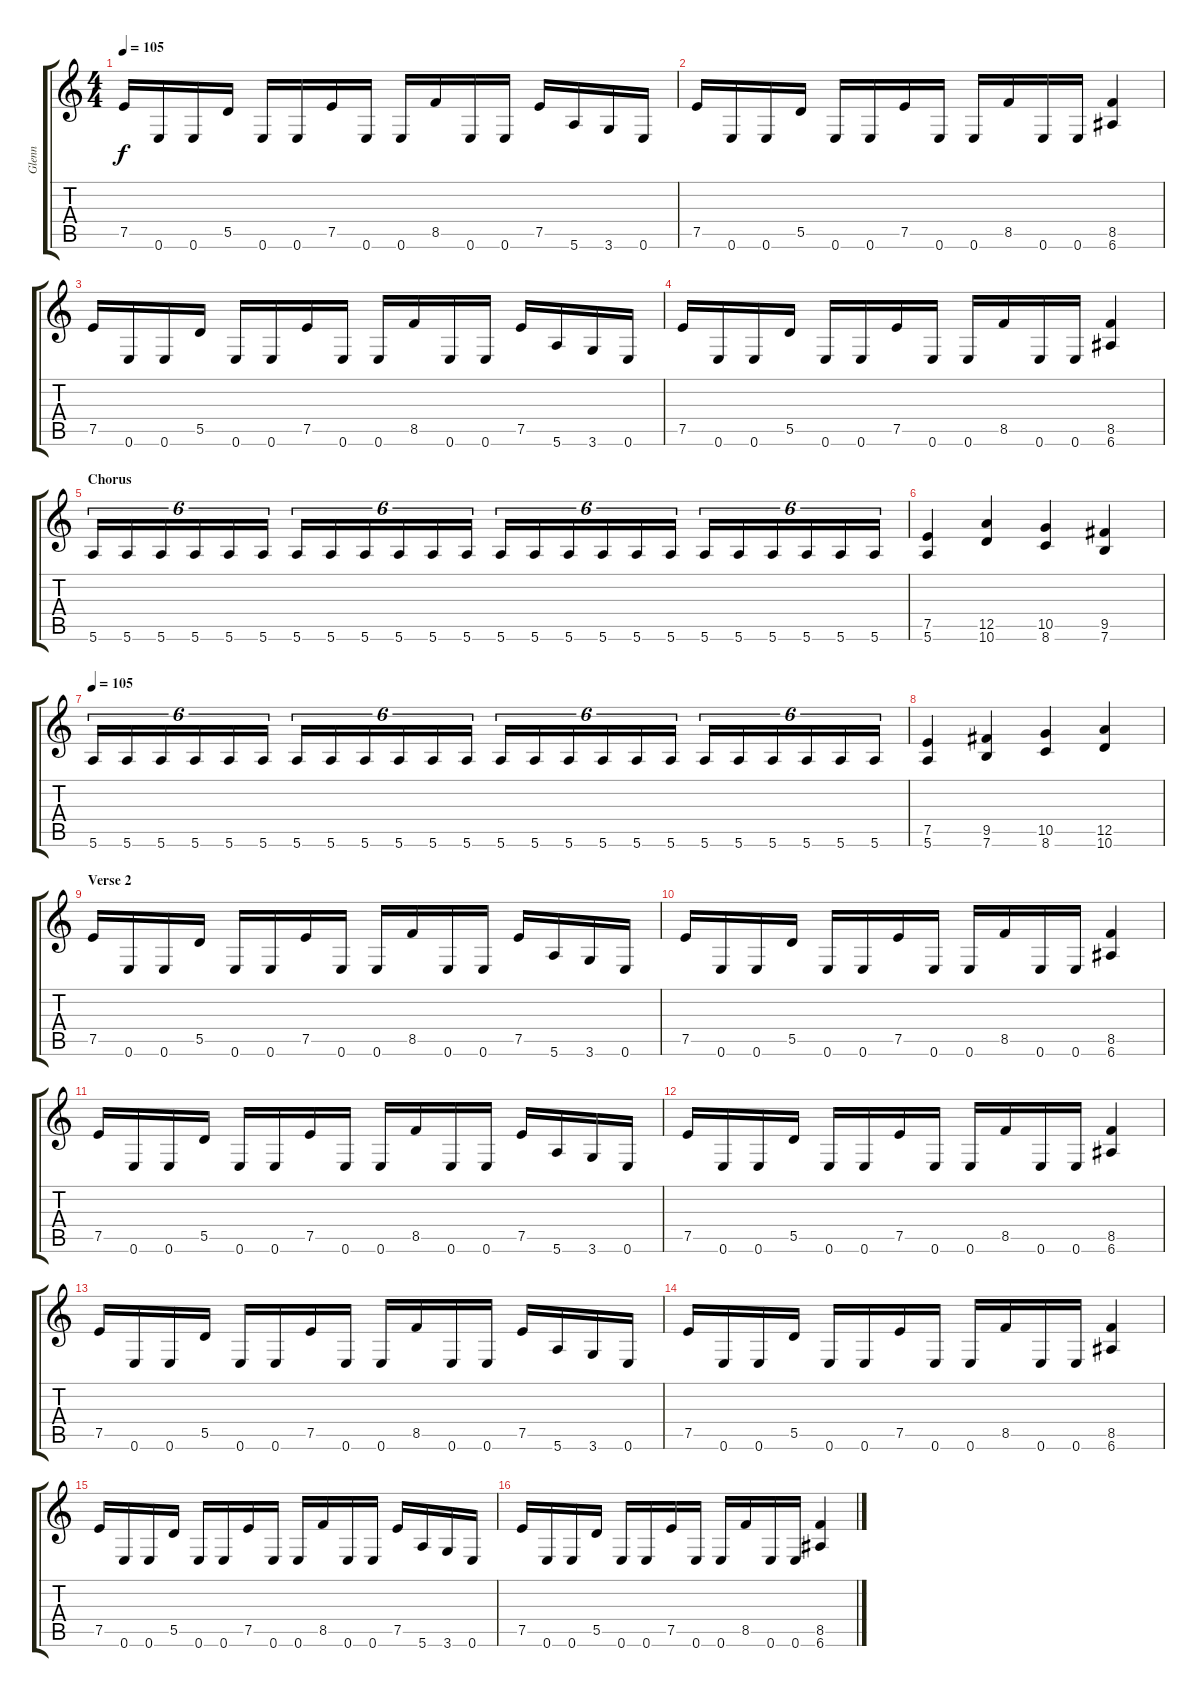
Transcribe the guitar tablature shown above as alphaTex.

\track ("Glenn" "Glenn") {instrument distortionguitar}
\staff {score tabs}
\tuning (E4 B3 G3 D3 A2 E2) {hide}
\ts (4 4)
\tempo 105
\clef g2
\ks c
7.5.16{dy f} 0.6.16 0.6.16 5.5.16 0.6.16 0.6.16 7.5.16 0.6.16 0.6.16 8.5.16 0.6.16 0.6.16 7.5.16 5.6.16 3.6.16 0.6.16 |
7.5.16 0.6.16 0.6.16 5.5.16 0.6.16 0.6.16 7.5.16 0.6.16 0.6.16 8.5.16 0.6.16 0.6.16 (8.5 6.6).4 |
7.5.16 0.6.16 0.6.16 5.5.16 0.6.16 0.6.16 7.5.16 0.6.16 0.6.16 8.5.16 0.6.16 0.6.16 7.5.16 5.6.16 3.6.16 0.6.16 |
7.5.16 0.6.16 0.6.16 5.5.16 0.6.16 0.6.16 7.5.16 0.6.16 0.6.16 8.5.16 0.6.16 0.6.16 (8.5 6.6).4 |
\section ("" "Chorus")
5.6.16{tu (6 4)} 5.6.16{tu (6 4)} 5.6.16{tu (6 4)} 5.6.16{tu (6 4)} 5.6.16{tu (6 4)} 5.6.16{tu (6 4)} 5.6.16{tu (6 4)} 5.6.16{tu (6 4)} 5.6.16{tu (6 4)} 5.6.16{tu (6 4)} 5.6.16{tu (6 4)} 5.6.16{tu (6 4)} 5.6.16{tu (6 4)} 5.6.16{tu (6 4)} 5.6.16{tu (6 4)} 5.6.16{tu (6 4)} 5.6.16{tu (6 4)} 5.6.16{tu (6 4)} 5.6.16{tu (6 4)} 5.6.16{tu (6 4)} 5.6.16{tu (6 4)} 5.6.16{tu (6 4)} 5.6.16{tu (6 4)} 5.6.16{tu (6 4)} |
(7.5 5.6).4 (12.5 10.6).4 (10.5 8.6).4 (9.5 7.6).4 |
\tempo 105
5.6.16{tu (6 4)} 5.6.16{tu (6 4)} 5.6.16{tu (6 4)} 5.6.16{tu (6 4)} 5.6.16{tu (6 4)} 5.6.16{tu (6 4)} 5.6.16{tu (6 4)} 5.6.16{tu (6 4)} 5.6.16{tu (6 4)} 5.6.16{tu (6 4)} 5.6.16{tu (6 4)} 5.6.16{tu (6 4)} 5.6.16{tu (6 4)} 5.6.16{tu (6 4)} 5.6.16{tu (6 4)} 5.6.16{tu (6 4)} 5.6.16{tu (6 4)} 5.6.16{tu (6 4)} 5.6.16{tu (6 4)} 5.6.16{tu (6 4)} 5.6.16{tu (6 4)} 5.6.16{tu (6 4)} 5.6.16{tu (6 4)} 5.6.16{tu (6 4)} |
(7.5 5.6).4 (9.5 7.6).4 (10.5 8.6).4 (12.5 10.6).4 |
\section ("" "Verse 2")
7.5.16 0.6.16 0.6.16 5.5.16 0.6.16 0.6.16 7.5.16 0.6.16 0.6.16 8.5.16 0.6.16 0.6.16 7.5.16 5.6.16 3.6.16 0.6.16 |
7.5.16 0.6.16 0.6.16 5.5.16 0.6.16 0.6.16 7.5.16 0.6.16 0.6.16 8.5.16 0.6.16 0.6.16 (8.5 6.6).4 |
7.5.16 0.6.16 0.6.16 5.5.16 0.6.16 0.6.16 7.5.16 0.6.16 0.6.16 8.5.16 0.6.16 0.6.16 7.5.16 5.6.16 3.6.16 0.6.16 |
7.5.16 0.6.16 0.6.16 5.5.16 0.6.16 0.6.16 7.5.16 0.6.16 0.6.16 8.5.16 0.6.16 0.6.16 (8.5 6.6).4 |
7.5.16 0.6.16 0.6.16 5.5.16 0.6.16 0.6.16 7.5.16 0.6.16 0.6.16 8.5.16 0.6.16 0.6.16 7.5.16 5.6.16 3.6.16 0.6.16 |
7.5.16 0.6.16 0.6.16 5.5.16 0.6.16 0.6.16 7.5.16 0.6.16 0.6.16 8.5.16 0.6.16 0.6.16 (8.5 6.6).4 |
7.5.16 0.6.16 0.6.16 5.5.16 0.6.16 0.6.16 7.5.16 0.6.16 0.6.16 8.5.16 0.6.16 0.6.16 7.5.16 5.6.16 3.6.16 0.6.16 |
7.5.16 0.6.16 0.6.16 5.5.16 0.6.16 0.6.16 7.5.16 0.6.16 0.6.16 8.5.16 0.6.16 0.6.16 (8.5 6.6).4
